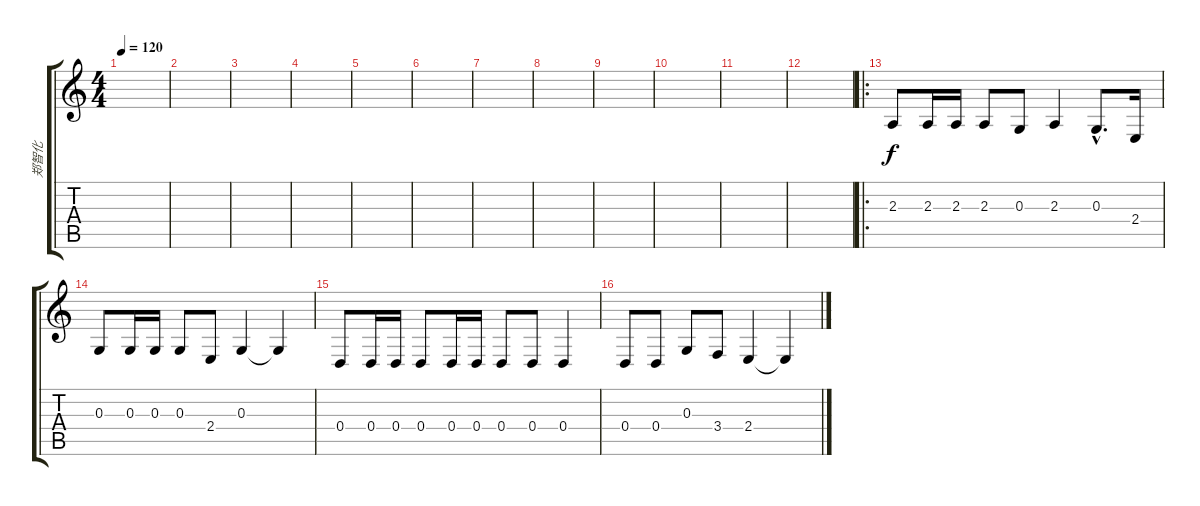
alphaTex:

\track ("郑智化" "郑智化") {instrument vibraphone}
\staff {score tabs}
\tuning (E4 B3 G3 D3 A2 E2) {hide}
\ts (4 4)
\tempo 120
\clef g2
\ks c
|
|
|
|
|
|
|
|
|
|
|
|
\ro
2.3.8 2.3.16 2.3.16 2.3.8 0.3.8 2.3.4 0.3{hac}.8{d} 2.4.16 |
0.3.8 0.3.16 0.3.16 0.3.8 2.4.8 0.3.4 0.3{t}.4 |
0.4.8 0.4.16 0.4.16 0.4.8 0.4.16 0.4.16 0.4.8 0.4.8 0.4.4 |
0.4.8 0.4.8 0.3.8 3.4.8 2.4.4 2.4{t}.4
